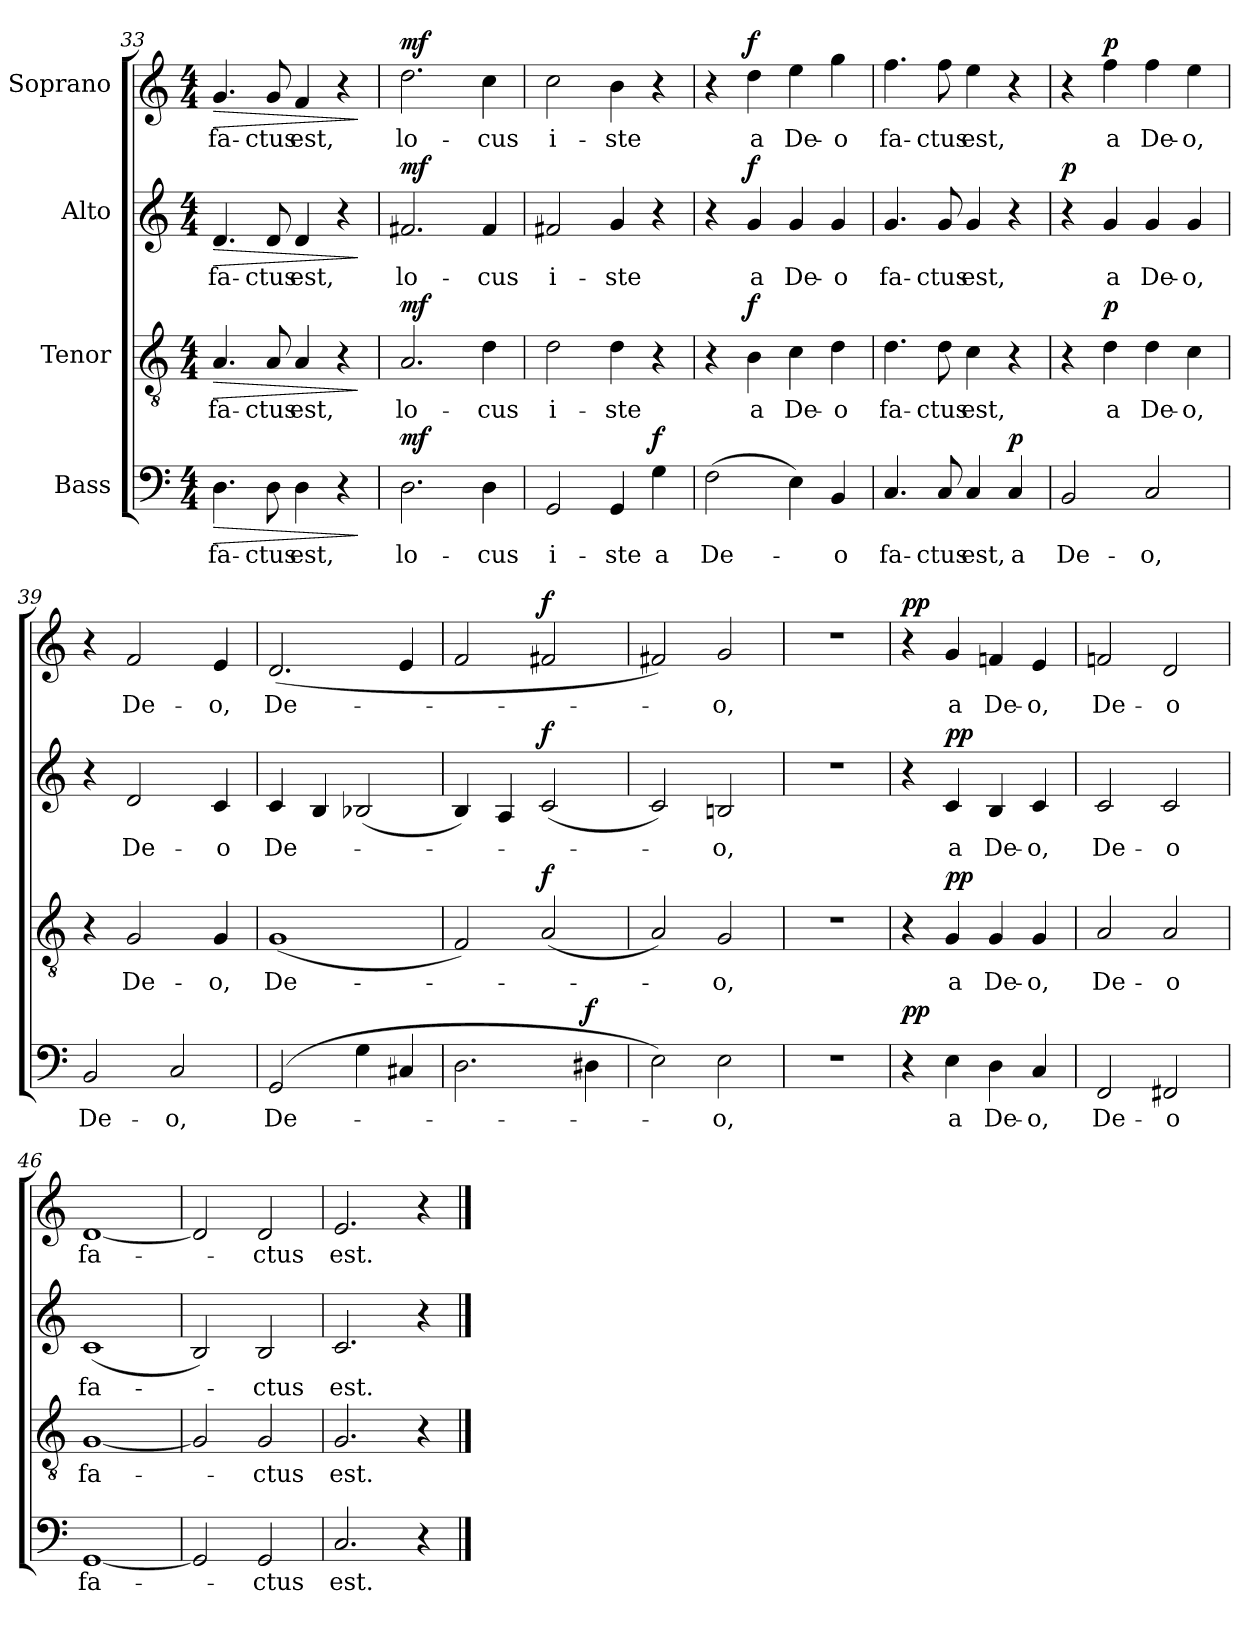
**kern	**text	**dynam	**kern	**text	**dynam	**kern	**text	**dynam	**kern	**text	**dynam
*part4	*part4	*part4	*part3	*part3	*part3	*part2	*part2	*part2	*part1	*part1	*part1
*staff4	*staff4	*staff4	*staff3	*staff3	*staff3	*staff2	*staff2	*staff2	*staff1	*staff1	*staff1
*I"Bass	*	*	*I"Tenor	*	*	*I"Alto	*	*	*I"Soprano	*	*
*clefF4	*	*	*clefGv2	*	*	*clefG2	*	*	*clefG2	*	*
*k[]	*	*	*k[]	*	*	*k[]	*	*	*k[]	*	*
*M4/4	*	*	*M4/4	*	*	*M4/4	*	*	*M4/4	*	*
=33	=33	=33	=33	=33	=33	=33	=33	=33	=33	=33	=33
!	!LO:LY:b	!LO:HP:b	!	!LO:LY:b	!LO:HP:b	!	!LO:LY:b	!LO:HP:b	!	!LO:LY:b	!LO:HP:b
4.D\	fa-	>	4.A/	fa-	>	4.d/	fa-	>	4.g/	fa-	>
!	!LO:LY:b	!	!	!LO:LY:b	!	!	!LO:LY:b	!	!	!LO:LY:b	!
8D\	-ctus	.	8A/	-ctus	.	8d/	-ctus	.	8g/	-ctus	.
!	!LO:LY:b	!	!	!LO:LY:b	!	!	!LO:LY:b	!	!	!LO:LY:b	!
4D\	est,	.	4A/	est,	.	4d/	est,	.	4f/	est,	.
4r	.	.	4r	.	.	4r	.	.	4r	.	.
.	.	]	.	.	]	.	.	]	.	.	]
!!LO:LB:g=z
=34	=34	=34	=34	=34	=34	=34	=34	=34	=34	=34	=34
!	!LO:LY:b	!LO:DY:a	!	!LO:LY:b	!LO:DY:a	!	!LO:LY:b	!LO:DY:a	!	!LO:LY:b	!LO:DY:a
2.D\	lo-	mf	2.A/	lo-	mf	2.f#X/	lo-	mf	2.dd\	lo-	mf
!	!LO:LY:b	!	!	!LO:LY:b	!	!	!LO:LY:b	!	!	!LO:LY:b	!
4D\	-cus	.	4d\	-cus	.	4f#/	-cus	.	4cc\	-cus	.
=35	=35	=35	=35	=35	=35	=35	=35	=35	=35	=35	=35
!	!LO:LY:b	!	!	!LO:LY:b	!	!	!LO:LY:b	!	!	!LO:LY:b	!
2GG/	i-	.	2d\	i-	.	2f#X/	i-	.	2cc\	i-	.
!	!LO:LY:b	!	!	!LO:LY:b	!	!	!LO:LY:b	!	!	!LO:LY:b	!
4GG/	-ste	.	4d\	-ste	.	4g/	-ste	.	4b\	-ste	.
!	!LO:LY:b	!LO:DY:a	!	!	!	!	!	!	!	!	!
4G\	a	f	4r	.	.	4r	.	.	4r	.	.
=36	=36	=36	=36	=36	=36	=36	=36	=36	=36	=36	=36
!	!LO:LY:b	!	!	!	!	!	!	!	!	!	!
(>2F\	De-	.	4r	.	.	4r	.	.	4r	.	.
!	!	!	!	!LO:LY:b	!LO:DY:a	!	!LO:LY:b	!LO:DY:a	!	!LO:LY:b	!LO:DY:a
.	.	.	4B\	a	f	4g/	a	f	4dd\	a	f
!	!	!	!	!LO:LY:b	!	!	!LO:LY:b	!	!	!LO:LY:b	!
4E\)	.	.	4c\	De-	.	4g/	De-	.	4ee\	De-	.
!	!LO:LY:b	!	!	!LO:LY:b	!	!	!LO:LY:b	!	!	!LO:LY:b	!
4BB/	-o	.	4d\	-o	.	4g/	-o	.	4gg\	-o	.
=37	=37	=37	=37	=37	=37	=37	=37	=37	=37	=37	=37
!	!LO:LY:b	!	!	!LO:LY:b	!	!	!LO:LY:b	!	!	!LO:LY:b	!
4.C/	fa-	.	4.d\	fa-	.	4.g/	fa-	.	4.ff\	fa-	.
!	!LO:LY:b	!	!	!LO:LY:b	!	!	!LO:LY:b	!	!	!LO:LY:b	!
8C/	-ctus	.	8d\	-ctus	.	8g/	-ctus	.	8ff\	-ctus	.
!	!LO:LY:b	!	!	!LO:LY:b	!	!	!LO:LY:b	!	!	!LO:LY:b	!
4C/	est,	.	4c\	est,	.	4g/	est,	.	4ee\	est,	.
!	!LO:LY:b	!LO:DY:a	!	!	!	!	!	!	!	!	!
4C/	a	p	4r	.	.	4r	.	.	4r	.	.
=38	=38	=38	=38	=38	=38	=38	=38	=38	=38	=38	=38
!	!LO:LY:b	!	!	!	!	!	!	!LO:DY:a	!	!	!
2BB/	De-	.	4r	.	.	4r	.	p	4r	.	.
!	!	!	!	!LO:LY:b	!LO:DY:a	!	!LO:LY:b	!	!	!LO:LY:b	!LO:DY:a
.	.	.	4d\	a	p	4g/	a	.	4ff\	a	p
!	!LO:LY:b	!	!	!LO:LY:b	!	!	!LO:LY:b	!	!	!LO:LY:b	!
2C/	-o,	.	4d\	De-	.	4g/	De-	.	4ff\	De-	.
!	!	!	!	!LO:LY:b	!	!	!LO:LY:b	!	!	!LO:LY:b	!
.	.	.	4c\	-o,	.	4g/	-o,	.	4ee\	-o,	.
=39	=39	=39	=39	=39	=39	=39	=39	=39	=39	=39	=39
!	!LO:LY:b	!	!	!	!	!	!	!	!	!	!
2BB/	De-	.	4r	.	.	4r	.	.	4r	.	.
!	!	!	!	!LO:LY:b	!	!	!LO:LY:b	!	!	!LO:LY:b	!
.	.	.	2G/	De-	.	2d/	De-	.	2f/	De-	.
!	!LO:LY:b	!	!	!	!	!	!	!	!	!	!
2C/	-o,	.	.	.	.	.	.	.	.	.	.
!	!	!	!	!LO:LY:b	!	!	!LO:LY:b	!	!	!LO:LY:b	!
.	.	.	4G/	-o,	.	4c/	-o	.	4e/	-o,	.
=40	=40	=40	=40	=40	=40	=40	=40	=40	=40	=40	=40
!	!LO:LY:b	!	!	!LO:LY:b	!	!	!LO:LY:b	!	!	!LO:LY:b	!
(>2GG/	De-	.	(>1G	De-	.	4c/	De-	.	(>2.d/	De-	.
.	.	.	.	.	.	4B/	.	.	.	.	.
4G\	.	.	.	.	.	(<2B-X/	.	.	.	.	.
4C#X/	.	.	.	.	.	.	.	.	4e/	.	.
=41	=41	=41	=41	=41	=41	=41	=41	=41	=41	=41	=41
2.D\	.	.	2F/)	.	.	4B/)	.	.	2f/	.	.
.	.	.	.	.	.	4A/	.	.	.	.	.
!	!	!	!	!	!LO:DY:a	!	!	!LO:DY:a	!	!	!LO:DY:a
.	.	.	(<2A/	.	f	(<2c/	.	f	2f#X/	.	f
!	!	!LO:DY:a	!	!	!	!	!	!	!	!	!
4D#X\	.	f	.	.	.	.	.	.	.	.	.
=42	=42	=42	=42	=42	=42	=42	=42	=42	=42	=42	=42
2E\)	.	.	2A/)	.	.	2c/)	.	.	2f#X/)	.	.
!	!LO:LY:b	!	!	!LO:LY:b	!	!	!LO:LY:b	!	!	!LO:LY:b	!
2E\	-o,	.	2G/	-o,	.	2Bn/	-o,	.	2g/	-o,	.
=43	=43	=43	=43	=43	=43	=43	=43	=43	=43	=43	=43
1r	.	.	1r	.	.	1r	.	.	1r	.	.
!!LO:PB:g=z
=44	=44	=44	=44	=44	=44	=44	=44	=44	=44	=44	=44
!	!	!LO:DY:a	!	!	!	!	!	!	!	!	!LO:DY:a
4r	.	pp	4r	.	.	4r	.	.	4r	.	pp
!	!LO:LY:b	!	!	!LO:LY:b	!LO:DY:a	!	!LO:LY:b	!LO:DY:a	!	!LO:LY:b	!
4E\	a	.	4G/	a	pp	4c/	a	pp	4g/	a	.
!	!LO:LY:b	!	!	!LO:LY:b	!	!	!LO:LY:b	!	!	!LO:LY:b	!
4D\	De-	.	4G/	De-	.	4B/	De-	.	4fn/	De-	.
!	!LO:LY:b	!	!	!LO:LY:b	!	!	!LO:LY:b	!	!	!LO:LY:b	!
4C/	-o,	.	4G/	-o,	.	4c/	-o,	.	4e/	-o,	.
=45	=45	=45	=45	=45	=45	=45	=45	=45	=45	=45	=45
!	!LO:LY:b	!	!	!LO:LY:b	!	!	!LO:LY:b	!	!	!LO:LY:b	!
2FF/	De-	.	2A/	De-	.	2c/	De-	.	2fn/	De-	.
!	!LO:LY:b	!	!	!LO:LY:b	!	!	!LO:LY:b	!	!	!LO:LY:b	!
2FF#X/	-o	.	2A/	-o	.	2c/	-o	.	2d/	-o	.
=46	=46	=46	=46	=46	=46	=46	=46	=46	=46	=46	=46
!	!LO:LY:b	!	!	!LO:LY:b	!	!	!LO:LY:b	!	!	!LO:LY:b	!
[1GG	fa-	.	[1G	fa-	.	(<1c	fa-	.	[1d	fa-	.
=47	=47	=47	=47	=47	=47	=47	=47	=47	=47	=47	=47
2GG/]	.	.	2G/]	.	.	2B/)	.	.	2d/]	.	.
!	!LO:LY:b	!	!	!LO:LY:b	!	!	!LO:LY:b	!	!	!LO:LY:b	!
2GG/	-ctus	.	2G/	-ctus	.	2B/	-ctus	.	2d/	-ctus	.
=48	=48	=48	=48	=48	=48	=48	=48	=48	=48	=48	=48
!	!LO:LY:b	!	!	!LO:LY:b	!	!	!LO:LY:b	!	!	!LO:LY:b	!
2.C/	est.	.	2.G/	est.	.	2.c/	est.	.	2.e/	est.	.
4r	.	.	4r	.	.	4r	.	.	4r	.	.
==	==	==	==	==	==	==	==	==	==	==	==
*-	*-	*-	*-	*-	*-	*-	*-	*-	*-	*-	*-
